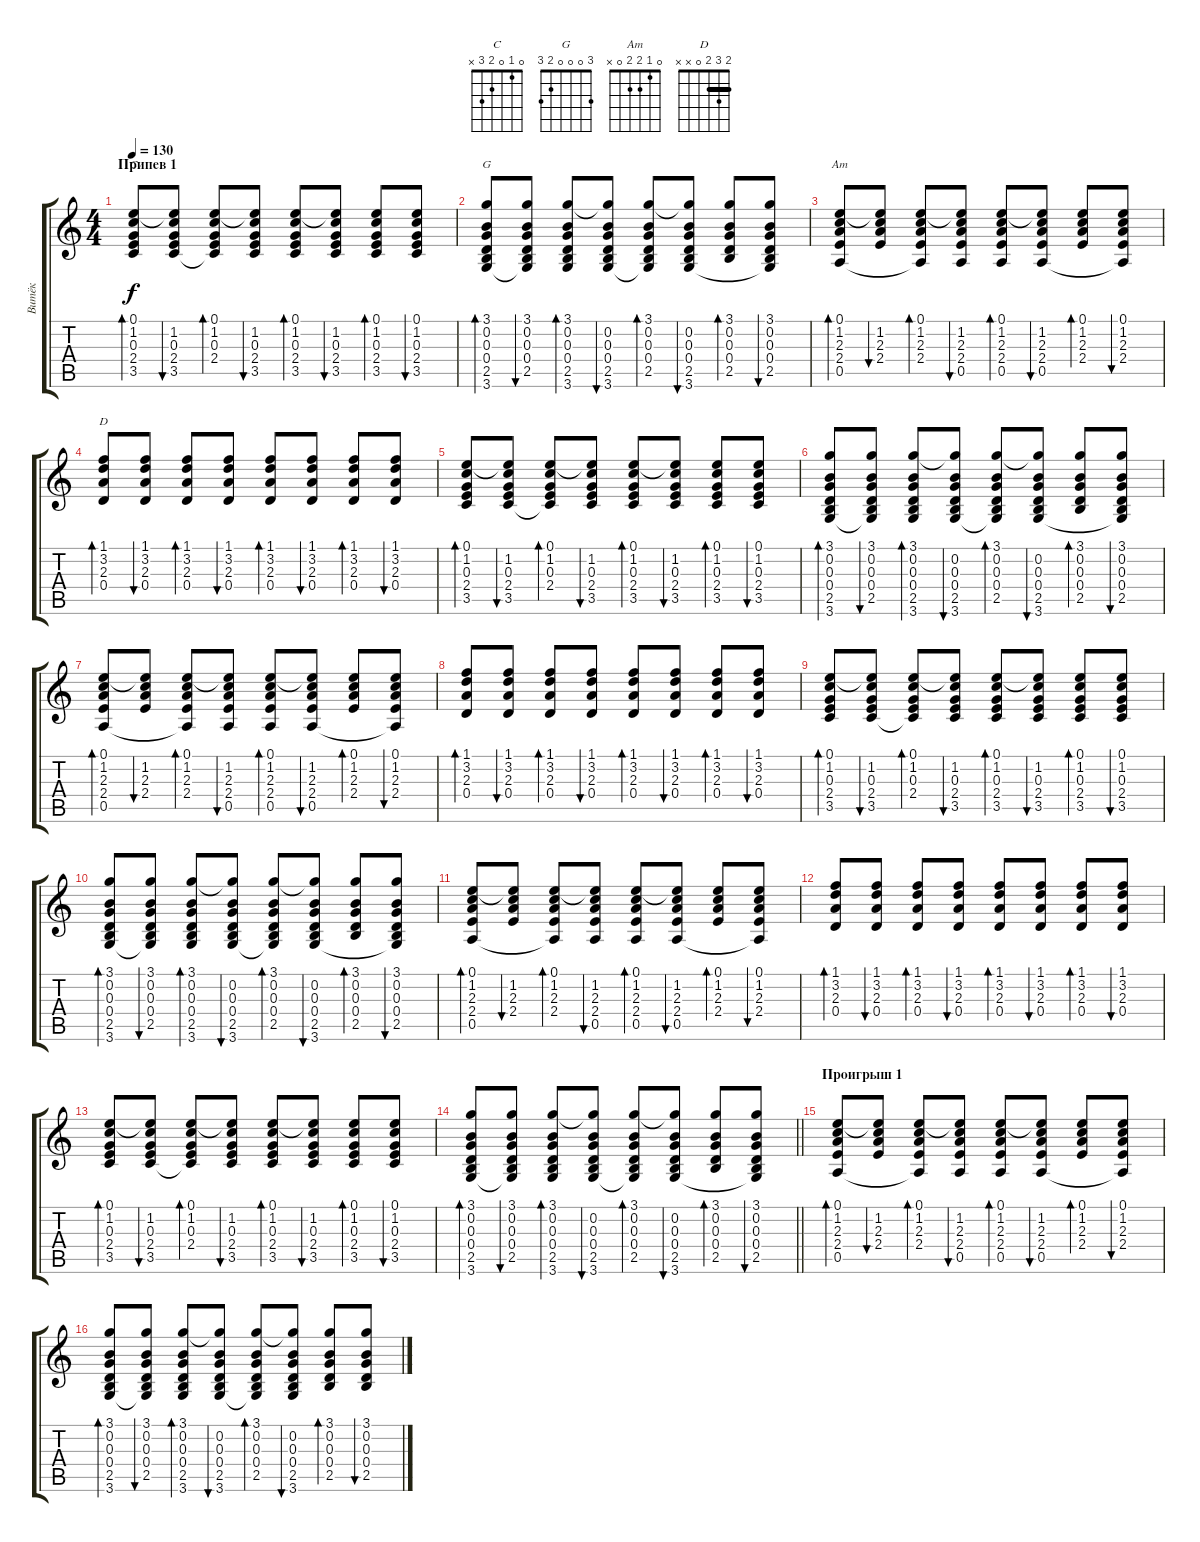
\track ("Витёк" "Витёк") {instrument acousticguitarsteel}
\staff {score tabs}
\tuning (E4 B3 G3 D3 A2 E2) {hide}
\chord ("C" 0 1 0 2 3 x)
\chord ("G" 3 0 0 0 2 3)
\chord ("Am" 0 1 2 2 0 x)
\chord ("D" 2 3 2 0 x x) {barre 2}
\ts (4 4)
\section ("" "Припев 1")
\tempo 130
\clef g2
\ks c
(0.1 1.2 0.3 2.4 3.5).8{bd 30 ch "C" dy f} (0.1{t} 1.2 0.3 2.4 3.5).8{bu 30} (0.1 1.2 0.3 2.4 3.5{t}).8{bd 30} (0.1{t} 1.2 0.3 2.4 3.5).8{bu 30} (0.1 1.2 0.3 2.4 3.5).8{bd 30} (0.1{t} 1.2 0.3 2.4 3.5).8{bu 30} (0.1 1.2 0.3 2.4 3.5).8{bd 30} (0.1 1.2 0.3 2.4 3.5).8{bu 30} |
(3.1 0.2 0.3 0.4 2.5 3.6).8{bd 30 ch "G"} (3.1 0.2 0.3 0.4 2.5 3.6{t}).8{bu 30} (3.1 0.2 0.3 0.4 2.5 3.6).8{bd 30} (3.1{t} 0.2 0.3 0.4 2.5 3.6).8{bu 30} (3.1 0.2 0.3 0.4 2.5 3.6{t}).8{bd 30} (3.1{t} 0.2 0.3 0.4 2.5 3.6).8{bu 30} (3.1 0.2 0.3 0.4 2.5).8{bd 30} (3.1 0.2 0.3 0.4 2.5 3.6{t}).8{bu 30} |
(0.1 1.2 2.3 2.4 0.5).8{bd 30 ch "Am"} (0.1{t} 1.2 2.3 2.4).8{bu 30} (0.1 1.2 2.3 2.4 0.5{t}).8{bd 30} (0.1{t} 1.2 2.3 2.4 0.5).8{bu 30} (0.1 1.2 2.3 2.4 0.5).8{bd 30} (0.1{t} 1.2 2.3 2.4 0.5).8{bu 30} (0.1 1.2 2.3 2.4).8{bd 30} (0.1 1.2 2.3 2.4 0.5{t}).8{bu 30} |
(1.1 3.2 2.3 0.4).8{bd 30 ch "D"} (1.1 3.2 2.3 0.4).8{bu 30} (1.1 3.2 2.3 0.4).8{bd 30} (1.1 3.2 2.3 0.4).8{bu 30} (1.1 3.2 2.3 0.4).8{bd 30} (1.1 3.2 2.3 0.4).8{bu 30} (1.1 3.2 2.3 0.4).8{bd 30} (1.1 3.2 2.3 0.4).8{bu 30} |
(0.1 1.2 0.3 2.4 3.5).8{bd 30} (0.1{t} 1.2 0.3 2.4 3.5).8{bu 30} (0.1 1.2 0.3 2.4 3.5{t}).8{bd 30} (0.1{t} 1.2 0.3 2.4 3.5).8{bu 30} (0.1 1.2 0.3 2.4 3.5).8{bd 30} (0.1{t} 1.2 0.3 2.4 3.5).8{bu 30} (0.1 1.2 0.3 2.4 3.5).8{bd 30} (0.1 1.2 0.3 2.4 3.5).8{bu 30} |
(3.1 0.2 0.3 0.4 2.5 3.6).8{bd 30} (3.1 0.2 0.3 0.4 2.5 3.6{t}).8{bu 30} (3.1 0.2 0.3 0.4 2.5 3.6).8{bd 30} (3.1{t} 0.2 0.3 0.4 2.5 3.6).8{bu 30} (3.1 0.2 0.3 0.4 2.5 3.6{t}).8{bd 30} (3.1{t} 0.2 0.3 0.4 2.5 3.6).8{bu 30} (3.1 0.2 0.3 0.4 2.5).8{bd 30} (3.1 0.2 0.3 0.4 2.5 3.6{t}).8{bu 30} |
(0.1 1.2 2.3 2.4 0.5).8{bd 30} (0.1{t} 1.2 2.3 2.4).8{bu 30} (0.1 1.2 2.3 2.4 0.5{t}).8{bd 30} (0.1{t} 1.2 2.3 2.4 0.5).8{bu 30} (0.1 1.2 2.3 2.4 0.5).8{bd 30} (0.1{t} 1.2 2.3 2.4 0.5).8{bu 30} (0.1 1.2 2.3 2.4).8{bd 30} (0.1 1.2 2.3 2.4 0.5{t}).8{bu 30} |
(1.1 3.2 2.3 0.4).8{bd 30} (1.1 3.2 2.3 0.4).8{bu 30} (1.1 3.2 2.3 0.4).8{bd 30} (1.1 3.2 2.3 0.4).8{bu 30} (1.1 3.2 2.3 0.4).8{bd 30} (1.1 3.2 2.3 0.4).8{bu 30} (1.1 3.2 2.3 0.4).8{bd 30} (1.1 3.2 2.3 0.4).8{bu 30} |
(0.1 1.2 0.3 2.4 3.5).8{bd 30} (0.1{t} 1.2 0.3 2.4 3.5).8{bu 30} (0.1 1.2 0.3 2.4 3.5{t}).8{bd 30} (0.1{t} 1.2 0.3 2.4 3.5).8{bu 30} (0.1 1.2 0.3 2.4 3.5).8{bd 30} (0.1{t} 1.2 0.3 2.4 3.5).8{bu 30} (0.1 1.2 0.3 2.4 3.5).8{bd 30} (0.1 1.2 0.3 2.4 3.5).8{bu 30} |
(3.1 0.2 0.3 0.4 2.5 3.6).8{bd 30} (3.1 0.2 0.3 0.4 2.5 3.6{t}).8{bu 30} (3.1 0.2 0.3 0.4 2.5 3.6).8{bd 30} (3.1{t} 0.2 0.3 0.4 2.5 3.6).8{bu 30} (3.1 0.2 0.3 0.4 2.5 3.6{t}).8{bd 30} (3.1{t} 0.2 0.3 0.4 2.5 3.6).8{bu 30} (3.1 0.2 0.3 0.4 2.5).8{bd 30} (3.1 0.2 0.3 0.4 2.5 3.6{t}).8{bu 30} |
(0.1 1.2 2.3 2.4 0.5).8{bd 30} (0.1{t} 1.2 2.3 2.4).8{bu 30} (0.1 1.2 2.3 2.4 0.5{t}).8{bd 30} (0.1{t} 1.2 2.3 2.4 0.5).8{bu 30} (0.1 1.2 2.3 2.4 0.5).8{bd 30} (0.1{t} 1.2 2.3 2.4 0.5).8{bu 30} (0.1 1.2 2.3 2.4).8{bd 30} (0.1 1.2 2.3 2.4 0.5{t}).8{bu 30} |
(1.1 3.2 2.3 0.4).8{bd 30} (1.1 3.2 2.3 0.4).8{bu 30} (1.1 3.2 2.3 0.4).8{bd 30} (1.1 3.2 2.3 0.4).8{bu 30} (1.1 3.2 2.3 0.4).8{bd 30} (1.1 3.2 2.3 0.4).8{bu 30} (1.1 3.2 2.3 0.4).8{bd 30} (1.1 3.2 2.3 0.4).8{bu 30} |
(0.1 1.2 0.3 2.4 3.5).8{bd 30} (0.1{t} 1.2 0.3 2.4 3.5).8{bu 30} (0.1 1.2 0.3 2.4 3.5{t}).8{bd 30} (0.1{t} 1.2 0.3 2.4 3.5).8{bu 30} (0.1 1.2 0.3 2.4 3.5).8{bd 30} (0.1{t} 1.2 0.3 2.4 3.5).8{bu 30} (0.1 1.2 0.3 2.4 3.5).8{bd 30} (0.1 1.2 0.3 2.4 3.5).8{bu 30} |
\barLineRight lightlight
(3.1 0.2 0.3 0.4 2.5 3.6).8{bd 30} (3.1 0.2 0.3 0.4 2.5 3.6{t}).8{bu 30} (3.1 0.2 0.3 0.4 2.5 3.6).8{bd 30} (3.1{t} 0.2 0.3 0.4 2.5 3.6).8{bu 30} (3.1 0.2 0.3 0.4 2.5 3.6{t}).8{bd 30} (3.1{t} 0.2 0.3 0.4 2.5 3.6).8{bu 30} (3.1 0.2 0.3 0.4 2.5).8{bd 30} (3.1 0.2 0.3 0.4 2.5 3.6{t}).8{bu 30} |
\section ("" "Проигрыш 1")
\ks aminor
(0.1 1.2 2.3 2.4 0.5).8{bd 30} (0.1{t} 1.2 2.3 2.4).8{bu 30} (0.1 1.2 2.3 2.4 0.5{t}).8{bd 30} (0.1{t} 1.2 2.3 2.4 0.5).8{bu 30} (0.1 1.2 2.3 2.4 0.5).8{bd 30} (0.1{t} 1.2 2.3 2.4 0.5).8{bu 30} (0.1 1.2 2.3 2.4).8{bd 30} (0.1 1.2 2.3 2.4 0.5{t}).8{bu 30} |
(3.1 0.2 0.3 0.4 2.5 3.6).8{bd 30} (3.1 0.2 0.3 0.4 2.5 3.6{t}).8{bu 30} (3.1 0.2 0.3 0.4 2.5 3.6).8{bd 30} (3.1{t} 0.2 0.3 0.4 2.5 3.6).8{bu 30} (3.1 0.2 0.3 0.4 2.5 3.6{t}).8{bd 30} (3.1{t} 0.2 0.3 0.4 2.5 3.6).8{bu 30} (3.1 0.2 0.3 0.4 2.5).8{bd 30} (3.1 0.2 0.3 0.4 2.5).8{bu 30}
